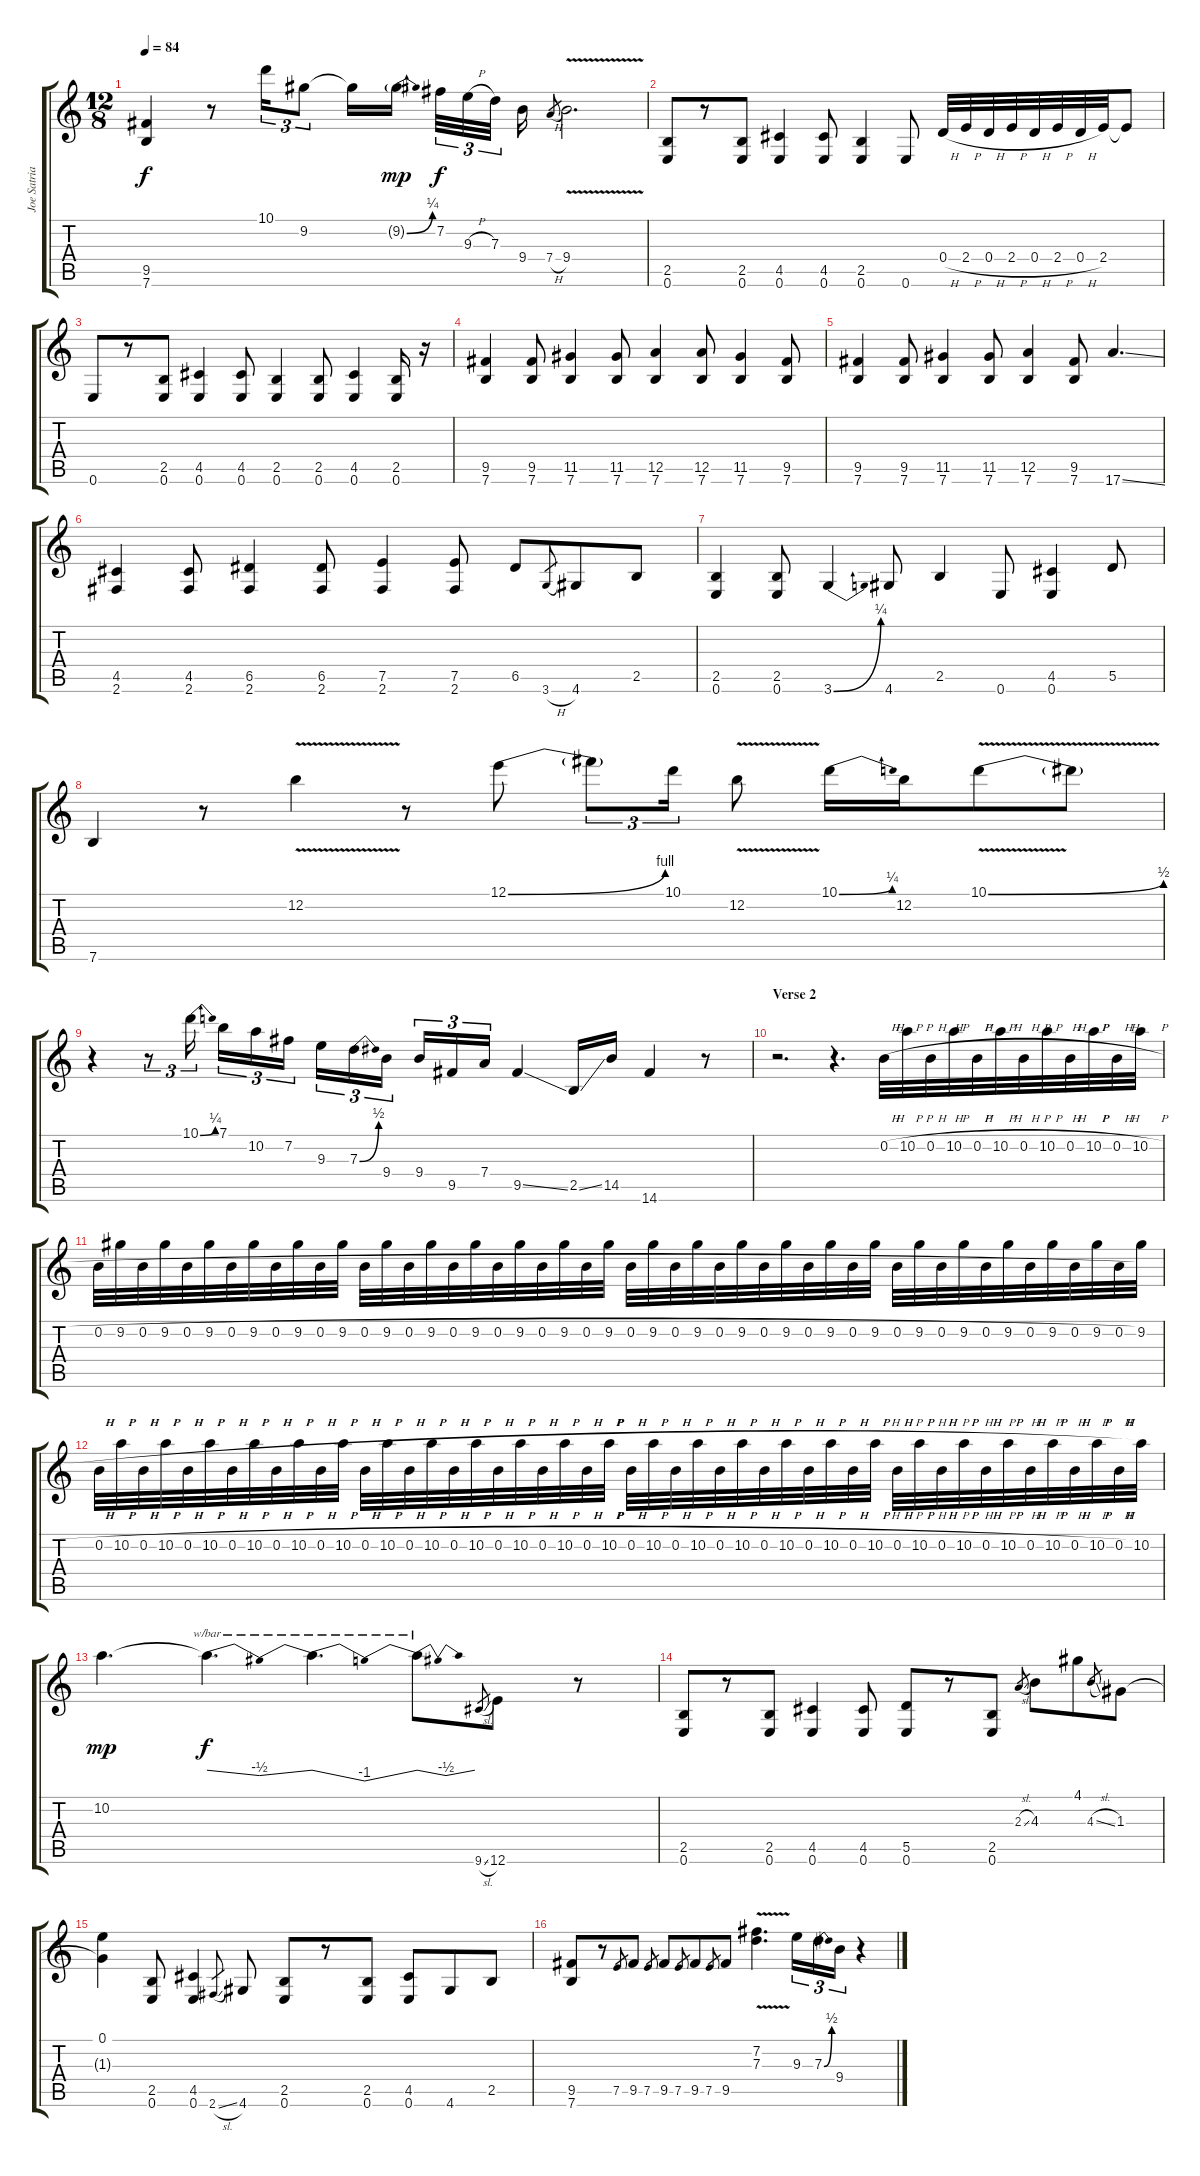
\track ("Joe Satriani" "Joe Satria") {instrument distortionguitar}
\staff {score tabs}
\tuning (E4 B3 G3 D3 A2 E2) {hide}
\ts (12 8)
\tempo 84
\clef g2
\ks c
(9.5 7.6).4{dy f} r.8 10.1.16{tu (3 2)} 9.2.8{tu (3 2)} 9.2{t}.16 9.2{be (bend 0 0 60 1) g}.16{dy mp} 7.2.32{tu (3 2) dy f} 9.3{h}.32{tu (3 2)} 7.3.32{tu (3 2)} 9.4.16 7.4{h}.8{gr} 9.4{v}.2{d} |
(2.5 0.6).8 r.8 (2.5 0.6).8 (4.5 0.6).4 (4.5 0.6).8 (2.5 0.6).4 0.6.8 0.4{h}.32 2.4{h}.32 0.4{h}.32 2.4{h}.32 0.4{h}.32 2.4{h}.32 0.4{h}.32 2.4.32 2.4{t}.8 |
0.6.8 r.8 (2.5 0.6).8 (4.5 0.6).4 (4.5 0.6).8 (2.5 0.6).4 (2.5 0.6).8 (4.5 0.6).4 (2.5 0.6).16 r.16 |
(9.5 7.6).4 (9.5 7.6).8 (11.5 7.6).4 (11.5 7.6).8 (12.5 7.6).4 (12.5 7.6).8 (11.5 7.6).4 (9.5 7.6).8 |
(9.5 7.6).4 (9.5 7.6).8 (11.5 7.6).4 (11.5 7.6).8 (12.5 7.6).4 (9.5 7.6).8 17.6{ss}.4{d} |
(4.5 2.6).4 (4.5 2.6).8 (6.5 2.6).4 (6.5 2.6).8 (7.5 2.6).4 (7.5 2.6).8 6.5.8 3.6{h}.8{gr} 4.6.8 2.5.8 |
(2.5 0.6).4 (2.5 0.6).8 3.6{be (bend 0 0 60 1)}.4 4.6.8 2.5.4 0.6.8 (4.5 0.6).4 5.5.8 |
7.6.4 r.8 12.2{v}.4 r.8 12.1{be (bend 0 0 60 4)}.8 12.1{t}.8{tu (3 2)} 10.1.16{tu (3 2)} 12.2{v}.8 10.1{be (bend 0 0 60 1)}.16 12.2.16 10.1{be (bend 0 0 60 2) v}.8 10.1{t}.8 |
r.4 r.8{tu (3 2)} 10.1{be (bend 0 0 60 1)}.16{tu (3 2)} 7.1.16{tu (3 2)} 10.2.16{tu (3 2)} 7.2.16{tu (3 2)} 9.3.16{tu (3 2)} 7.3{be (bend 0 0 60 2)}.16{tu (3 2)} 9.4.16{tu (3 2)} 9.4.16{tu (3 2)} 9.5.16{tu (3 2)} 7.4.16{tu (3 2)} 9.5{ss}.4 2.5{ss}.16 14.5.16 14.6.4 r.8 |
\section ("" "Verse 2")
r.2{d} r.4{d} 0.2{h}.32 10.2{h}.32 0.2{h}.32 10.2{h}.32 0.2{h}.32 10.2{h}.32 0.2{h}.32 10.2{h}.32 0.2{h}.32 10.2{h}.32 0.2{h}.32 10.2{h}.32 |
0.2{h}.32 9.2{h}.32 0.2{h}.32 9.2{h}.32 0.2{h}.32 9.2{h}.32 0.2{h}.32 9.2{h}.32 0.2{h}.32 9.2{h}.32 0.2{h}.32 9.2{h}.32 0.2{h}.32 9.2{h}.32 0.2{h}.32 9.2{h}.32 0.2{h}.32 9.2{h}.32 0.2{h}.32 9.2{h}.32 0.2{h}.32 9.2{h}.32 0.2{h}.32 9.2{h}.32 0.2{h}.32 9.2{h}.32 0.2{h}.32 9.2{h}.32 0.2{h}.32 9.2{h}.32 0.2{h}.32 9.2{h}.32 0.2{h}.32 9.2{h}.32 0.2{h}.32 9.2{h}.32 0.2{h}.32 9.2{h}.32 0.2{h}.32 9.2{h}.32 0.2{h}.32 9.2{h}.32 0.2{h}.32 9.2{h}.32 0.2{h}.32 9.2{h}.32 0.2{h}.32 9.2{h}.32 |
0.2{h}.32 10.2{h}.32 0.2{h}.32 10.2{h}.32 0.2{h}.32 10.2{h}.32 0.2{h}.32 10.2{h}.32 0.2{h}.32 10.2{h}.32 0.2{h}.32 10.2{h}.32 0.2{h}.32 10.2{h}.32 0.2{h}.32 10.2{h}.32 0.2{h}.32 10.2{h}.32 0.2{h}.32 10.2{h}.32 0.2{h}.32 10.2{h}.32 0.2{h}.32 10.2{h}.32 0.2{h}.32 10.2{h}.32 0.2{h}.32 10.2{h}.32 0.2{h}.32 10.2{h}.32 0.2{h}.32 10.2{h}.32 0.2{h}.32 10.2{h}.32 0.2{h}.32 10.2{h}.32 0.2{h}.32 10.2{h}.32 0.2{h}.32 10.2{h}.32 0.2{h}.32 10.2{h}.32 0.2{h}.32 10.2{h}.32 0.2{h}.32 10.2{h}.32 0.2{h}.32 10.2.32 |
10.2.4{d dy mp} 10.2{t}.4{d tbe (dip default 0 0 30 -2 60 0) dy f} 10.2{t}.4{d tbe (dip default 0 0 30 -4 60 0)} 10.2{t}.8{tbe (dip default 0 0 30 -2 60 0)} 9.6{sl}.8{gr} 12.6.8 r.8 |
(2.5 0.6).8 r.8 (2.5 0.6).8 (4.5 0.6).4 (4.5 0.6).8 (5.5 0.6).8 r.8 (2.5 0.6).8 2.3{sl}.8{gr} 4.3.8 4.1.8 4.3{sl}.8{gr} 1.3.8 |
(0.1 1.3{t}).4 (2.5 0.6).8 (4.5 0.6).4 2.6{sl}.8{gr} 4.6.8 (2.5 0.6).8 r.8 (2.5 0.6).8 (4.5 0.6).8 4.6.8 2.5.8 |
(9.5 7.6).8 r.8 7.5.8{gr} 9.5.8 7.5.8{gr} 9.5.8 7.5.8{gr} 9.5.8 7.5.8{gr} 9.5.8 (7.2{v} 7.3{v}).4{d} 9.3.16{tu (3 2)} 7.3{be (bend 0 0 60 2)}.16{tu (3 2)} 9.4.16{tu (3 2)} r.4
